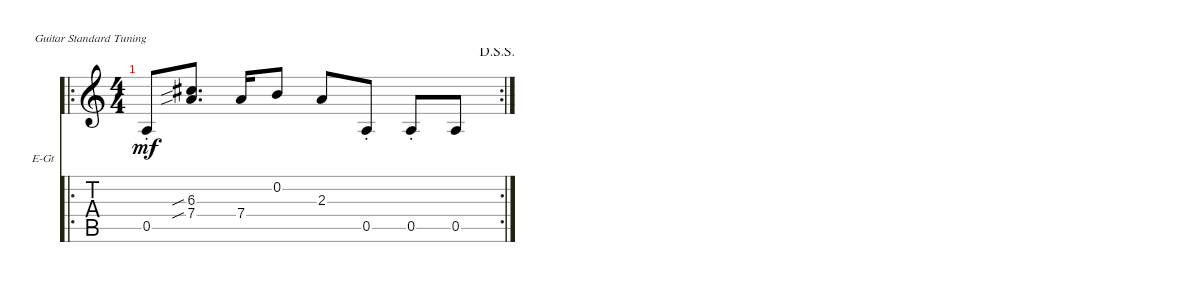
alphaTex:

\defaultSystemsLayout 4
\bracketExtendMode nobrackets
\firstSystemTrackNameOrientation horizontal
\otherSystemsTrackNameOrientation horizontal
\track ("Jazz Guitar" "E-Gt") {instrument electricguitarjazz}
\staff {score tabs}
\tuning (E4 B3 G3 D3 A2 E2)
\ro
\rc 2
\ts (4 4)
\jump dalsegnosegno
\tempo (120 hide)
\clef g2
\ks c
0.5{st}.8{dy mf} (7.4{sib} 6.3{sib}).8{d} 7.4.16 0.2.8 2.3.8 0.5{st}.8 0.5{st}.8 0.5.8
